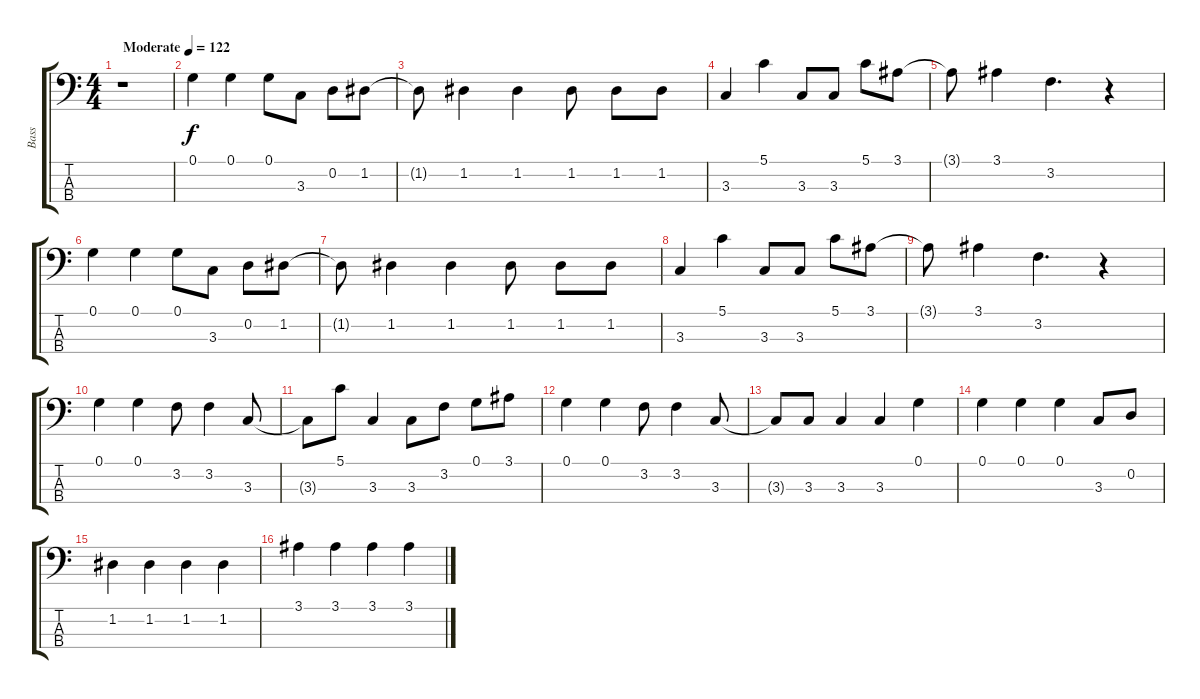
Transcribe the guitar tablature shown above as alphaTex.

\track ("Bass" "Bass") {instrument slapbass2}
\staff {score tabs}
\tuning (G2 D2 A1 E1) {hide}
\ts (4 4)
\tempo (122 "Moderate")
\clef f4
\ks c
r.1{dy f instrument slapbass2} |
0.1.4 0.1.4 0.1.8 3.3.8 0.2.8 1.2.8 |
1.2{t}.8 1.2.4 1.2.4 1.2.8 1.2.8 1.2.8 |
3.3.4 5.1.4 3.3.8 3.3.8 5.1.8 3.1.8 |
3.1{t}.8 3.1.4 3.2.4{d} r.4 |
0.1.4 0.1.4 0.1.8 3.3.8 0.2.8 1.2.8 |
1.2{t}.8 1.2.4 1.2.4 1.2.8 1.2.8 1.2.8 |
3.3.4 5.1.4 3.3.8 3.3.8 5.1.8 3.1.8 |
3.1{t}.8 3.1.4 3.2.4{d} r.4 |
0.1.4 0.1.4 3.2.8 3.2.4 3.3.8 |
3.3{t}.8 5.1.8 3.3.4 3.3.8 3.2.8 0.1.8 3.1.8 |
0.1.4 0.1.4 3.2.8 3.2.4 3.3.8 |
3.3{t}.8 3.3.8 3.3.4 3.3.4 0.1.4 |
0.1.4 0.1.4 0.1.4 3.3.8 0.2.8 |
1.2.4 1.2.4 1.2.4 1.2.4 |
3.1.4 3.1.4 3.1.4 3.1.4
